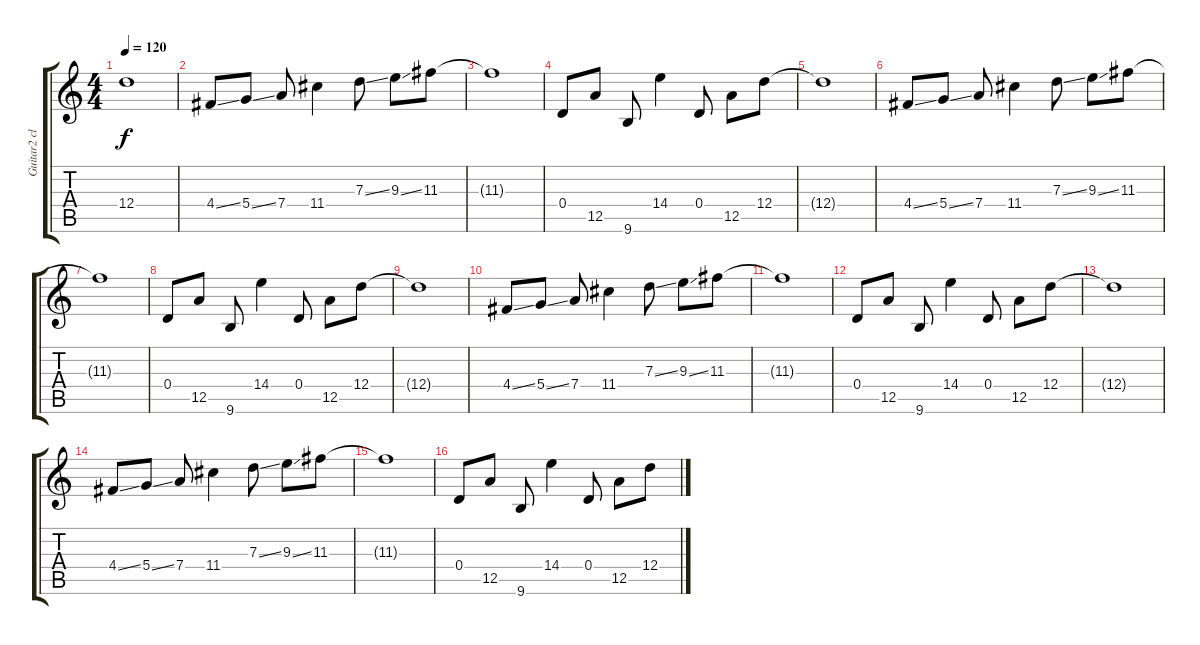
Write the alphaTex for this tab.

\track ("Guitar2 clean" "Guitar2 cl") {instrument electricguitarclean}
\staff {score tabs}
\tuning (E4 B3 G3 D3 A2 D2) {hide}
\ts (4 4)
\tempo 120
\clef g2
\ks c
12.4{t}.1{dy f} |
4.4{ss}.8 5.4{ss}.8 7.4.8 11.4.4 7.3{ss}.8 9.3{ss}.8 11.3.8 |
11.3{t}.1 |
0.4.8 12.5.8 9.6.8 14.4.4 0.4.8 12.5.8 12.4.8 |
12.4{t}.1 |
4.4{ss}.8 5.4{ss}.8 7.4.8 11.4.4 7.3{ss}.8 9.3{ss}.8 11.3.8 |
11.3{t}.1 |
0.4.8 12.5.8 9.6.8 14.4.4 0.4.8 12.5.8 12.4.8 |
12.4{t}.1 |
4.4{ss}.8 5.4{ss}.8 7.4.8 11.4.4 7.3{ss}.8 9.3{ss}.8 11.3.8 |
11.3{t}.1 |
0.4.8 12.5.8 9.6.8 14.4.4 0.4.8 12.5.8 12.4.8 |
12.4{t}.1 |
4.4{ss}.8 5.4{ss}.8 7.4.8 11.4.4 7.3{ss}.8 9.3{ss}.8 11.3.8 |
11.3{t}.1 |
0.4.8 12.5.8 9.6.8 14.4.4 0.4.8 12.5.8 12.4.8
